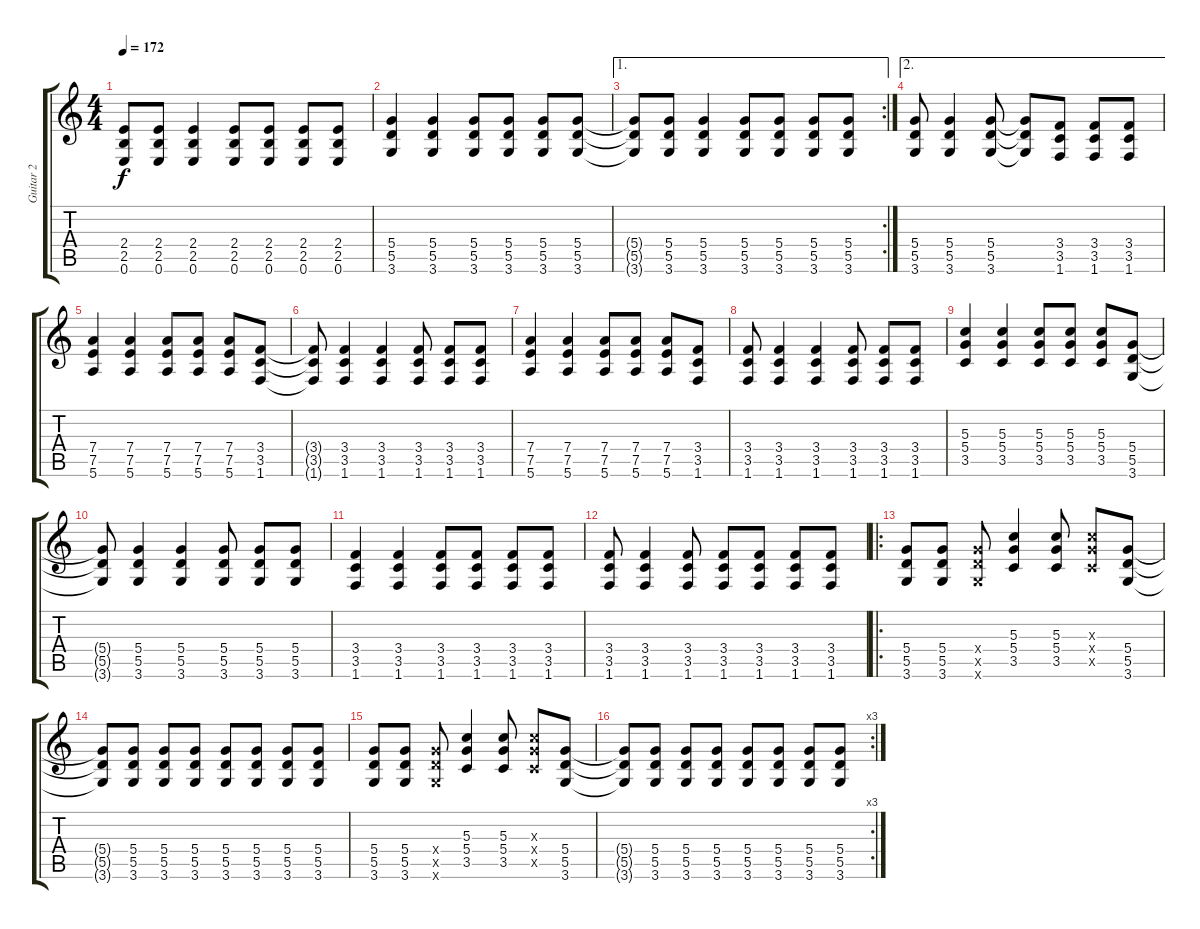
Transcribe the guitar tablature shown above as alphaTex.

\track ("Guitar 2" "Guitar 2") {instrument overdrivenguitar}
\staff {score tabs}
\tuning (E4 B3 G3 D3 A2 E2) {hide}
\ts (4 4)
\tempo 172
\clef g2
\ks c
(2.4{t} 2.5{t} 0.6{t}).8{dy f} (2.4 2.5 0.6).8 (2.4 2.5 0.6).4 (2.4 2.5 0.6).8 (2.4 2.5 0.6).8 (2.4 2.5 0.6).8 (2.4 2.5 0.6).8 |
(5.4 5.5 3.6).4 (5.4 5.5 3.6).4 (5.4 5.5 3.6).8 (5.4 5.5 3.6).8 (5.4 5.5 3.6).8 (5.4 5.5 3.6).8 |
\ae 1
\rc 2
(5.4{t} 5.5{t} 3.6{t}).8 (5.4 5.5 3.6).8 (5.4 5.5 3.6).4 (5.4 5.5 3.6).8 (5.4 5.5 3.6).8 (5.4 5.5 3.6).8 (5.4 5.5 3.6).8 |
\ae 2
(5.4 5.5 3.6).8 (5.4 5.5 3.6).4 (5.4 5.5 3.6).8 (5.4{t} 5.5{t} 3.6{t}).8 (3.4 3.5 1.6).8 (3.4 3.5 1.6).8 (3.4 3.5 1.6).8 |
(7.4 7.5 5.6).4 (7.4 7.5 5.6).4 (7.4 7.5 5.6).8 (7.4 7.5 5.6).8 (7.4 7.5 5.6).8 (3.4 3.5 1.6).8 |
(3.4{t} 3.5{t} 1.6{t}).8 (3.4 3.5 1.6).4 (3.4 3.5 1.6).4 (3.4 3.5 1.6).8 (3.4 3.5 1.6).8 (3.4 3.5 1.6).8 |
(7.4 7.5 5.6).4 (7.4 7.5 5.6).4 (7.4 7.5 5.6).8 (7.4 7.5 5.6).8 (7.4 7.5 5.6).8 (3.4 3.5 1.6).8 |
(3.4 3.5 1.6).8 (3.4 3.5 1.6).4 (3.4 3.5 1.6).4 (3.4 3.5 1.6).8 (3.4 3.5 1.6).8 (3.4 3.5 1.6).8 |
(5.3 5.4 3.5).4 (5.3 5.4 3.5).4 (5.3 5.4 3.5).8 (5.3 5.4 3.5).8 (5.3 5.4 3.5).8 (5.4 5.5 3.6).8 |
(5.4{t} 5.5{t} 3.6{t}).8 (5.4 5.5 3.6).4 (5.4 5.5 3.6).4 (5.4 5.5 3.6).8 (5.4 5.5 3.6).8 (5.4 5.5 3.6).8 |
(3.4 3.5 1.6).4 (3.4 3.5 1.6).4 (3.4 3.5 1.6).8 (3.4 3.5 1.6).8 (3.4 3.5 1.6).8 (3.4 3.5 1.6).8 |
(3.4 3.5 1.6).8 (3.4 3.5 1.6).4 (3.4 3.5 1.6).8 (3.4 3.5 1.6).8 (3.4 3.5 1.6).8 (3.4 3.5 1.6).8 (3.4 3.5 1.6).8 |
\ro
(5.4 5.5 3.6).8 (5.4 5.5 3.6).8 (5.4{x} 5.5{x} 3.6{x}).8 (5.3 5.4 3.5).4 (5.3 5.4 3.5).8 (5.3{x} 5.4{x} 3.5{x}).8 (5.4 5.5 3.6).8 |
(5.4{t} 5.5{t} 3.6{t}).8 (5.4 5.5 3.6).8 (5.4 5.5 3.6).8 (5.4 5.5 3.6).8 (5.4 5.5 3.6).8 (5.4 5.5 3.6).8 (5.4 5.5 3.6).8 (5.4 5.5 3.6).8 |
(5.4 5.5 3.6).8 (5.4 5.5 3.6).8 (5.4{x} 5.5{x} 3.6{x}).8 (5.3 5.4 3.5).4 (5.3 5.4 3.5).8 (5.3{x} 5.4{x} 3.5{x}).8 (5.4 5.5 3.6).8 |
\rc 3
(5.4{t} 5.5{t} 3.6{t}).8 (5.4 5.5 3.6).8 (5.4 5.5 3.6).8 (5.4 5.5 3.6).8 (5.4 5.5 3.6).8 (5.4 5.5 3.6).8 (5.4 5.5 3.6).8 (5.4 5.5 3.6).8
